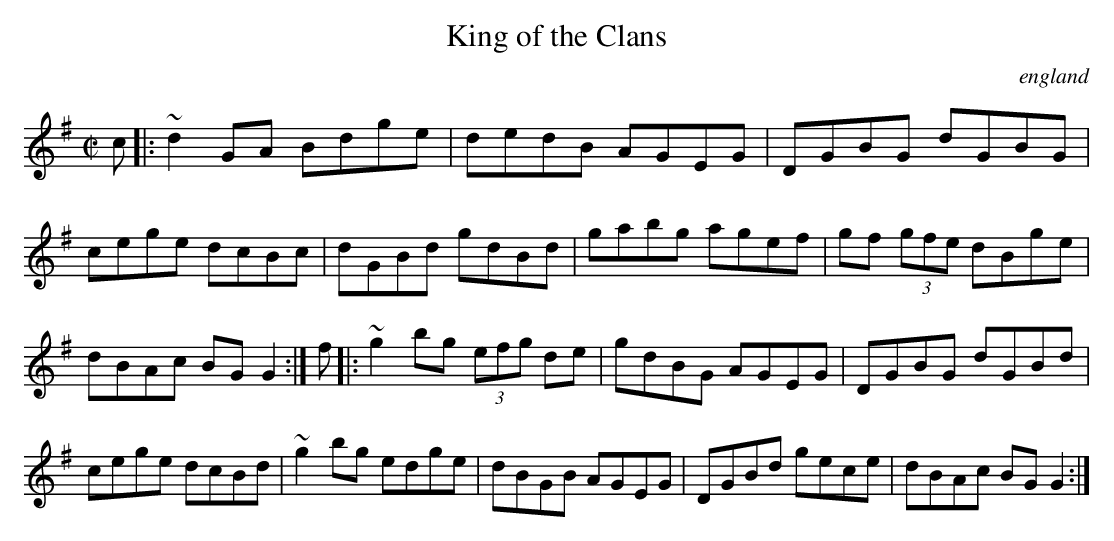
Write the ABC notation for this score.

X:1
T:King of the Clans
O:england
E:9
M:C|
K:G
c|:~d2GA Bdge|dedB AGEG|DGBG dGBG|cege dcBc|\
dGBd gdBd|gabg agef|gf (3gfe dBge|dBAc BG G2:|\
f|:~g2bg (3efg de|gdBG AGEG|DGBG dGBd|cege dcBd|\
~g2bg edge|dBGB AGEG|DGBd gece|dBAc BG G2:|
